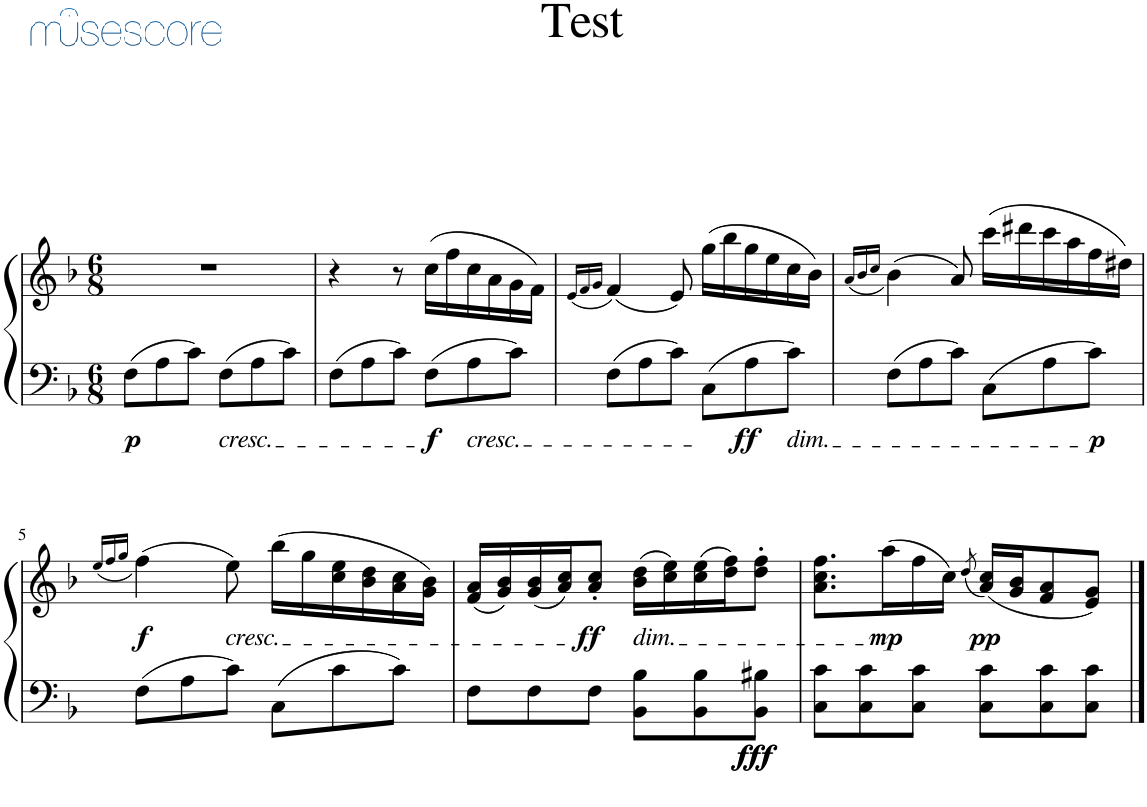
**kern	**kern	**dynam
*part1	*part1	*part1
*staff2	*staff1	*staff1/2
*I"Piano	*	*
*I'Pno.	*	*
*clefF4	*clefG2	*
*k[b-]	*k[b-]	*
*M6/8	*M6/8	*
=1	=1	=1
!	!	!LO:DY:b=2
8F\L	2.r	p
8A\	.	.
8c\J	.	.
!LO:TX:b:i:t=cresc.	!	!
8F\L	.	.
8A\	.	.
8c\J	.	.
=2	=2	=2
8F\L	4r	.
8A\	.	.
8c\J	8r	.
!	!	!LO:DY:b=2
8F\L	(16cc\LL	f
.	16ff\	.
!LO:TX:b:i:t=cresc.	!	!
8A\	16cc\	.
.	16a\	.
8c\J	16g\	.
.	16f\JJ)	.
=3	=3	=3
.	(16qe/LL	.
.	16qf/	.
.	16qg/JJ	.
8F\L	(4f/)	.
8A\	.	.
8c\J	8e/)	.
8C\L	(16gg\LL	.
.	16bb-\	.
!	!	!LO:DY:b=2
8A\	16gg\	ff
.	16ee\	.
!LO:TX:b:i:t=dim.	!	!
8c\J	16cc\	.
.	16b-\JJ)	.
=4	=4	=4
.	(16qa/LL	.
.	16qb-/	.
.	16qcc/JJ	.
8F\L	(4b-\)	.
8A\	.	.
8c\J	8a/)	.
8C\L	(16ccc\LL	.
.	16ddd#X\	.
8A\	16ccc\	.
.	16aa\	.
!	!	!LO:DY:b=2
8c\J	16ff\	p
.	16dd#X\JJ)	.
!!LO:LB:g=z
=5	=5	=5
.	(16qee/LL	.
.	16qff/	.
.	16qgg/JJ	.
!	!	!LO:DY:b
8F\L	(4ff\)	f
8A\	.	.
!	!LO:TX:b:i:t=cresc.	!
8c\J	8ee\)	.
8C\L	(16bb-\LL	.
.	16gg\	.
8c\	16cc\ 16ee\	.
.	16b-\ 16dd\	.
8c\J	16a\ 16cc\	.
.	16g\ 16b-\JJ)	.
=6	=6	=6
8F\L	(16f/ 16a/LL	.
.	16g/ 16b-/)	.
8F\	(16g/ 16b-/	.
.	16a/ 16cc/J)	.
!	!	!LO:DY:b
8F\J	8a/' 8cc/'J	ff
!	!LO:TX:b:i:t=dim.	!
8BB-\ 8B-\L	(16b-\ 16dd\LL	.
.	16cc\ 16ee\)	.
8BB-\ 8B-\	(16cc\ 16ee\	.
.	16dd\ 16ff\J)	.
!	!	!LO:DY:b=2
!	!	!LO:DY:n=1:b=2
8BB-\ 8B#X\J	8dd\' 8ff\'J	fff fff
=7	=7	=7
8C\ 8c\L	8.a\ 8.cc\ 8.ff\L	.
8C\ 8c\	.	.
!	!	!LO:DY:b
.	(16aa\L	mp
8C\ 8c\J	16ff\	.
.	16cc\JJ)	.
.	(8qdd/	.
!	!	!LO:DY:b
8C\ 8c\L	(16a/ 16cc/LL)	pp
.	16g/ 16b-/J	.
8C\ 8c\	8f/ 8a/	.
8C\ 8c\J	8e/ 8g/J)	.
==	==	==
*-	*-	*-
